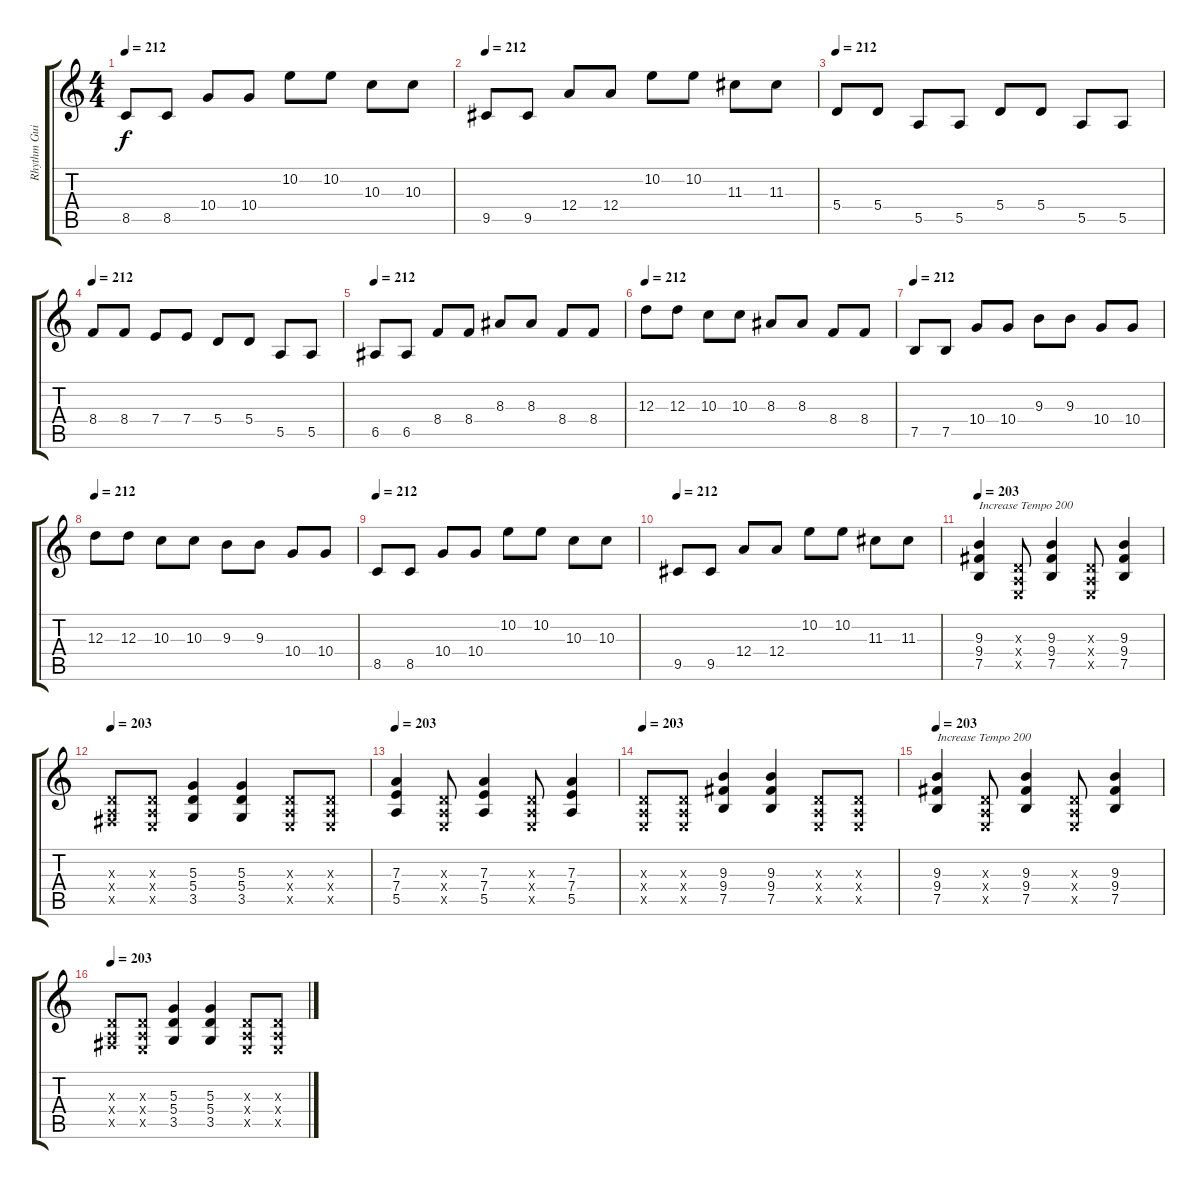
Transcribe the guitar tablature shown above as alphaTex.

\track ("Rhythm Guitar II" "Rhythm Gui") {instrument distortionguitar}
\staff {score tabs}
\tuning (B3 Gb3 D3 A2 E2 B1) {hide}
\ts (4 4)
\tempo 212
\clef g2
\ks c
8.5.8{dy f} 8.5.8 10.4.8 10.4.8 10.2.8 10.2.8 10.3.8 10.3.8 |
\tempo 212
9.5.8 9.5.8 12.4.8 12.4.8 10.2.8 10.2.8 11.3.8 11.3.8 |
\tempo 212
5.4.8 5.4.8 5.5.8 5.5.8 5.4.8 5.4.8 5.5.8 5.5.8 |
\tempo 212
8.4.8 8.4.8 7.4.8 7.4.8 5.4.8 5.4.8 5.5.8 5.5.8 |
\tempo 212
6.5.8 6.5.8 8.4.8 8.4.8 8.3.8 8.3.8 8.4.8 8.4.8 |
\tempo 212
12.3.8 12.3.8 10.3.8 10.3.8 8.3.8 8.3.8 8.4.8 8.4.8 |
\tempo 212
7.5.8 7.5.8 10.4.8 10.4.8 9.3.8 9.3.8 10.4.8 10.4.8 |
\tempo 212
12.3.8 12.3.8 10.3.8 10.3.8 9.3.8 9.3.8 10.4.8 10.4.8 |
\tempo 212
8.5.8 8.5.8 10.4.8 10.4.8 10.2.8 10.2.8 10.3.8 10.3.8 |
\tempo 212
9.5.8 9.5.8 12.4.8 12.4.8 10.2.8 10.2.8 11.3.8 11.3.8 |
\tempo 203
(9.3 9.4 7.5).4{txt "Increase Tempo 200"} (0.3{x} 0.4{x} 0.5{x}).8 (9.3 9.4 7.5).4 (0.3{x} 0.4{x} 0.5{x}).8 (9.3 9.4 7.5).4 |
\tempo 203
(0.3{x} 0.4{x} 2.5{x}).8 (0.3{x} 0.4{x} 0.5{x}).8 (5.3 5.4 3.5).4 (5.3 5.4 3.5).4 (0.3{x} 0.4{x} 0.5{x}).8 (0.3{x} 0.4{x} 0.5{x}).8 |
\tempo 203
(7.3 7.4 5.5).4 (0.3{x} 0.4{x} 0.5{x}).8 (7.3 7.4 5.5).4 (0.3{x} 0.4{x} 0.5{x}).8 (7.3 7.4 5.5).4 |
\tempo 203
(0.3{x} 0.4{x} 0.5{x}).8 (0.3{x} 0.4{x} 0.5{x}).8 (9.3 9.4 7.5).4 (9.3 9.4 7.5).4 (0.3{x} 0.4{x} 0.5{x}).8 (0.3{x} 0.4{x} 0.5{x}).8 |
\tempo 203
(9.3 9.4 7.5).4{txt "Increase Tempo 200"} (0.3{x} 0.4{x} 0.5{x}).8 (9.3 9.4 7.5).4 (0.3{x} 0.4{x} 0.5{x}).8 (9.3 9.4 7.5).4 |
\tempo 203
(0.3{x} 0.4{x} 2.5{x}).8 (0.3{x} 0.4{x} 0.5{x}).8 (5.3 5.4 3.5).4 (5.3 5.4 3.5).4 (0.3{x} 0.4{x} 0.5{x}).8 (0.3{x} 0.4{x} 0.5{x}).8
